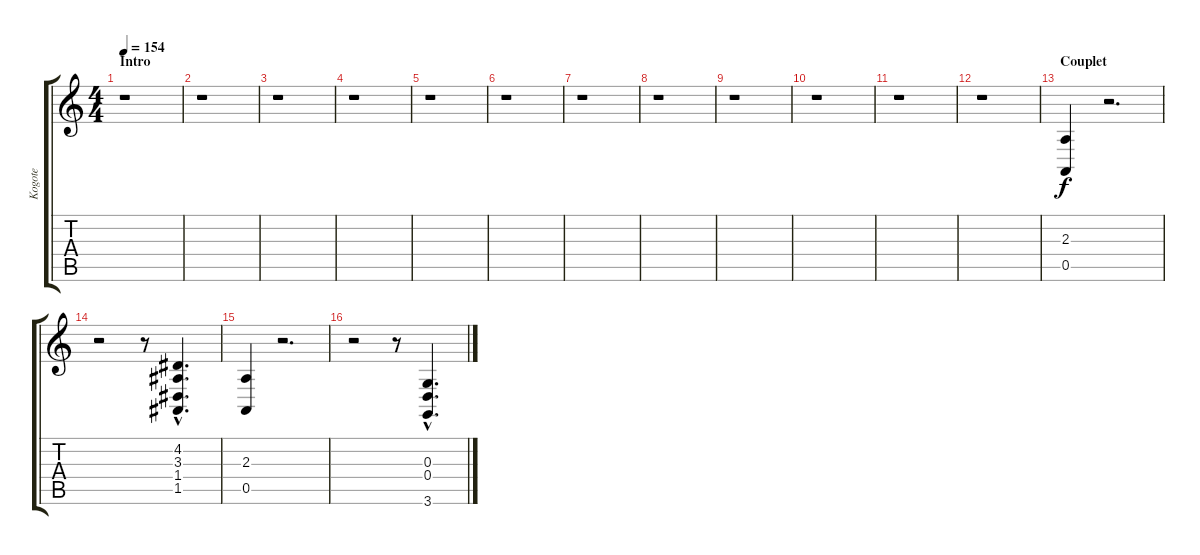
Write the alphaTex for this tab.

\track ("Kogote" "Kogote") {instrument accordion}
\staff {score tabs}
\tuning (E4 B3 G3 D3 A2 E2) {hide}
\ts (4 4)
\section ("" "Intro")
\tempo 154
\clef g2
\ks c
r.1{dy f instrument accordion} |
r.1 |
r.1 |
r.1 |
r.1 |
r.1 |
r.1 |
r.1 |
r.1 |
r.1 |
r.1 |
r.1 |
\section ("" "Couplet")
(2.3 0.5).4 r.2{d} |
r.2 r.8 (4.2{hac} 3.3{hac} 1.4{hac} 1.5{hac}).4{d} |
(2.3 0.5).4 r.2{d} |
r.2 r.8 (0.3{hac} 0.4{hac} 3.6{hac}).4{d}
